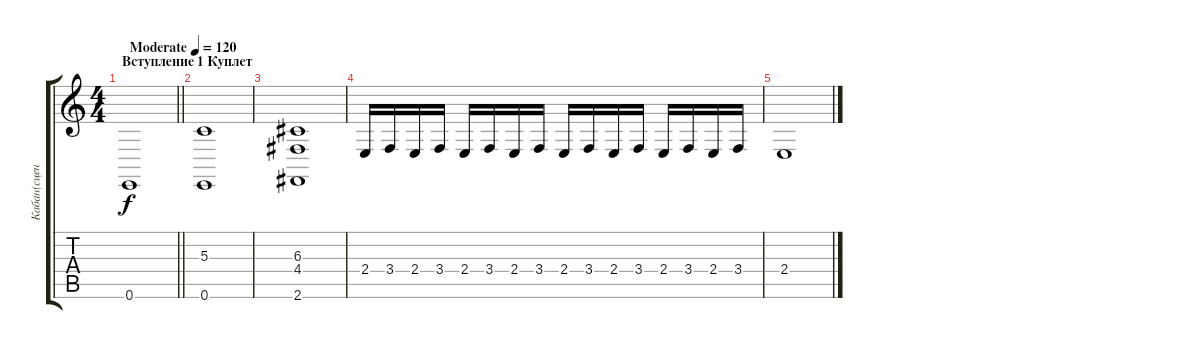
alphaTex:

\track ("Кабан(сценический Образ)" "Кабан(сцен") {instrument gunshot}
\staff {score tabs}
\tuning (E4 B3 G3 D3 A2 E2) {hide}
\ts (4 4)
\section ("" "Вступление")
\tempo (120 "Moderate")
\clef g2
\barLineRight lightlight
\ks c
0.6.1{dy f instrument gunshot} |
\section ("" "1 Куплет")
(5.3 0.6).1 |
(6.3 4.4 2.6).1 |
2.4.16 3.4.16 2.4.16 3.4.16 2.4.16 3.4.16 2.4.16 3.4.16 2.4.16 3.4.16 2.4.16 3.4.16 2.4.16 3.4.16 2.4.16 3.4.16 |
2.4.1
